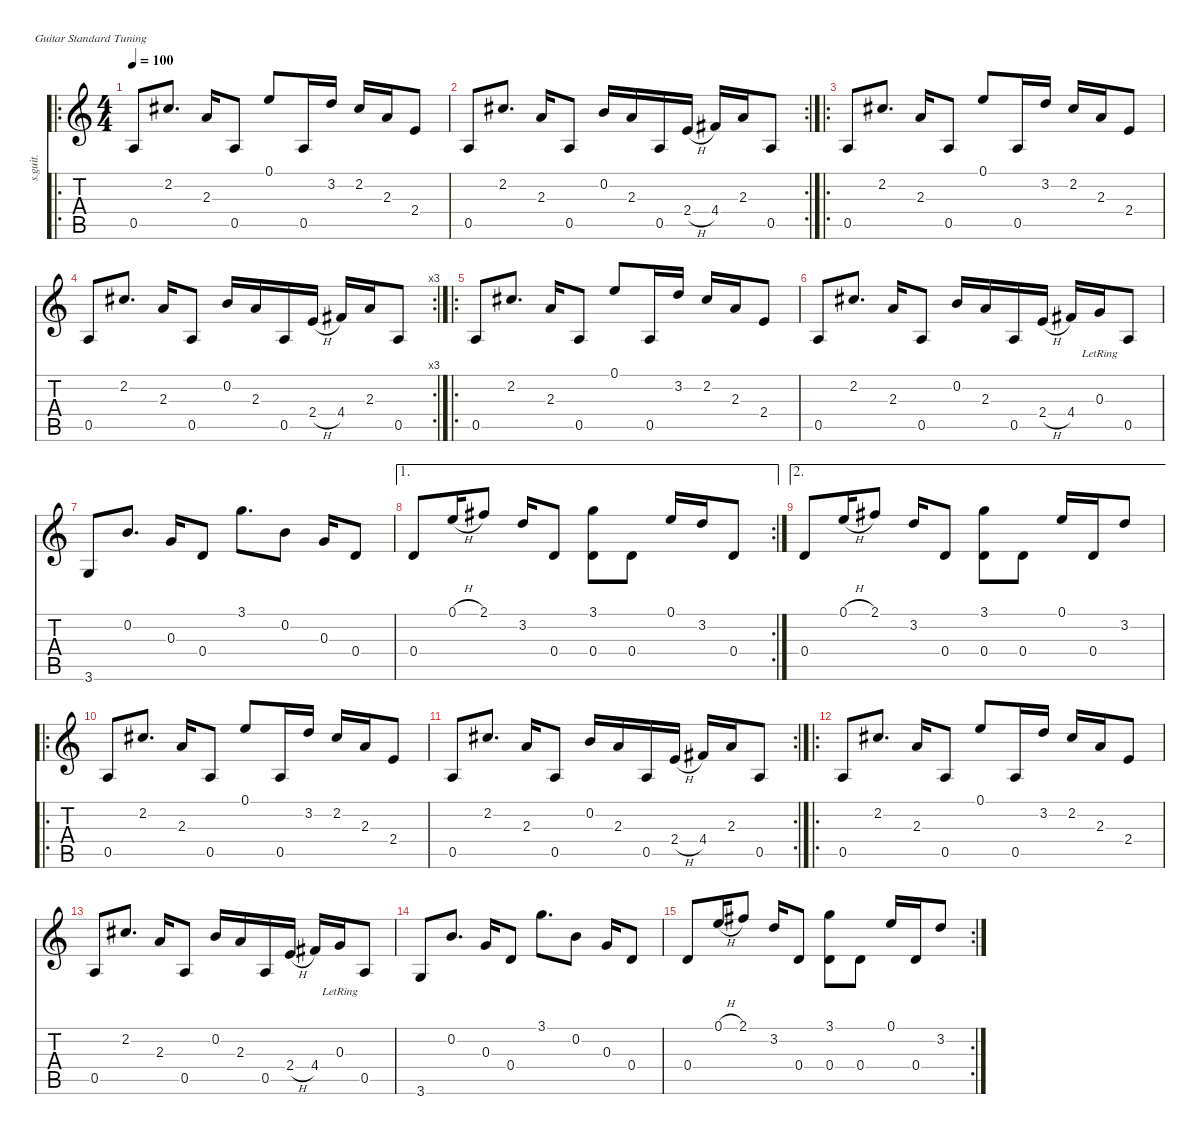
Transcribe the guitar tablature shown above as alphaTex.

\defaultSystemsLayout 4
\hideDynamics
\bracketExtendMode nobrackets
\otherSystemsTrackNameOrientation horizontal
\track ("Steel Guitar" "s.guit.") {instrument acousticguitarsteel}
\staff {score tabs}
\tuning (E4 B3 G3 D3 A2 E2)
\ro
\ts (4 4)
\tempo 100
\clef g2
\ks c
0.5.8{dy mf instrument acousticguitarsteel beam Up} 2.2{acc #}.8{d beam Up} 2.3.16{beam Up} 0.5.8{beam Up} 0.1.8{beam Up} 0.5.16{beam Up} 3.2.16{beam Up} 2.2{acc #}.16{beam Up} 2.3.16{beam Up} 2.4.8{beam Up} |
\rc 2
0.5.8{beam Up} 2.2{acc #}.8{d beam Up} 2.3.16{beam Up} 0.5.8{beam Up} 0.2.16{beam Up} 2.3.16{beam Up} 0.5.16{beam Up} 2.4{h}.16{beam Up} 4.4{acc #}.16{beam Up} 2.3.16{beam Up} 0.5.8{beam Up} |
\ro
0.5.8{beam Up} 2.2{acc #}.8{d beam Up} 2.3.16{beam Up} 0.5.8{beam Up} 0.1.8{beam Up} 0.5.16{beam Up} 3.2.16{beam Up} 2.2{acc #}.16{beam Up} 2.3.16{beam Up} 2.4.8{beam Up} |
\rc 3
0.5.8{beam Up} 2.2{acc #}.8{d beam Up} 2.3.16{beam Up} 0.5.8{beam Up} 0.2.16{beam Up} 2.3.16{beam Up} 0.5.16{beam Up} 2.4{h}.16{beam Up} 4.4{acc #}.16{beam Up} 2.3.16{beam Up} 0.5.8{beam Up} |
\ro
0.5.8{beam Up} 2.2{acc #}.8{d beam Up} 2.3.16{beam Up} 0.5.8{beam Up} 0.1.8{beam Up} 0.5.16{beam Up} 3.2.16{beam Up} 2.2{acc #}.16{beam Up} 2.3.16{beam Up} 2.4.8{beam Up} |
0.5.8{beam Up} 2.2{acc #}.8{d beam Up} 2.3.16{beam Up} 0.5.8{beam Up} 0.2.16{beam Up} 2.3.16{beam Up} 0.5.16{beam Up} 2.4{h}.16{beam Up} 4.4{acc #}.16{beam Up} 0.3{lr}.16{beam Up} 0.5.8{beam Up} |
3.6.8{beam Up} 0.2.8{d beam Up} 0.3.16{beam Up} 0.4.8{beam Up} 3.1.8{d beam Down} 0.2.8{beam Down} 0.3.16{beam Up} 0.4.8{beam Up} |
\ae 1
\rc 2
0.4.8{beam Up} 0.1{h}.16{beam Up} 2.1{acc #}.8{beam Up} 3.2.16{beam Up} 0.4.8{beam Up} (3.1 0.4).8{beam Down} 0.4.8{beam Down} 0.1.16{beam Up} 3.2.16{beam Up} 0.4.8{beam Up} |
\ae 2
0.4.8{beam Up} 0.1{h}.16{beam Up} 2.1{acc #}.8{beam Up} 3.2.16{beam Up} 0.4.8{beam Up} (3.1 0.4).8{beam Down} 0.4.8{beam Down} 0.1.16{beam Up} 0.4.16{beam Up} 3.2.8{beam Up} |
\ro
0.5.8{beam Up} 2.2{acc #}.8{d beam Up} 2.3.16{beam Up} 0.5.8{beam Up} 0.1.8{beam Up} 0.5.16{beam Up} 3.2.16{beam Up} 2.2{acc #}.16{beam Up} 2.3.16{beam Up} 2.4.8{beam Up} |
\rc 2
0.5.8{beam Up} 2.2{acc #}.8{d beam Up} 2.3.16{beam Up} 0.5.8{beam Up} 0.2.16{beam Up} 2.3.16{beam Up} 0.5.16{beam Up} 2.4{h}.16{beam Up} 4.4{acc #}.16{beam Up} 2.3.16{beam Up} 0.5.8{beam Up} |
\ro
0.5.8{beam Up} 2.2{acc #}.8{d beam Up} 2.3.16{beam Up} 0.5.8{beam Up} 0.1.8{beam Up} 0.5.16{beam Up} 3.2.16{beam Up} 2.2{acc #}.16{beam Up} 2.3.16{beam Up} 2.4.8{beam Up} |
0.5.8{beam Up} 2.2{acc #}.8{d beam Up} 2.3.16{beam Up} 0.5.8{beam Up} 0.2.16{beam Up} 2.3.16{beam Up} 0.5.16{beam Up} 2.4{h}.16{beam Up} 4.4{acc #}.16{beam Up} 0.3{lr}.16{beam Up} 0.5.8{beam Up} |
3.6.8{beam Up} 0.2.8{d beam Up} 0.3.16{beam Up} 0.4.8{beam Up} 3.1.8{d beam Down} 0.2.8{beam Down} 0.3.16{beam Up} 0.4.8{beam Up} |
\rc 2
0.4.8{beam Up} 0.1{h}.16{beam Up} 2.1{acc #}.8{beam Up} 3.2.16{beam Up} 0.4.8{beam Up} (3.1 0.4).8{beam Down} 0.4.8{beam Down} 0.1.16{beam Up} 0.4.16{beam Up} 3.2.8{beam Up}
